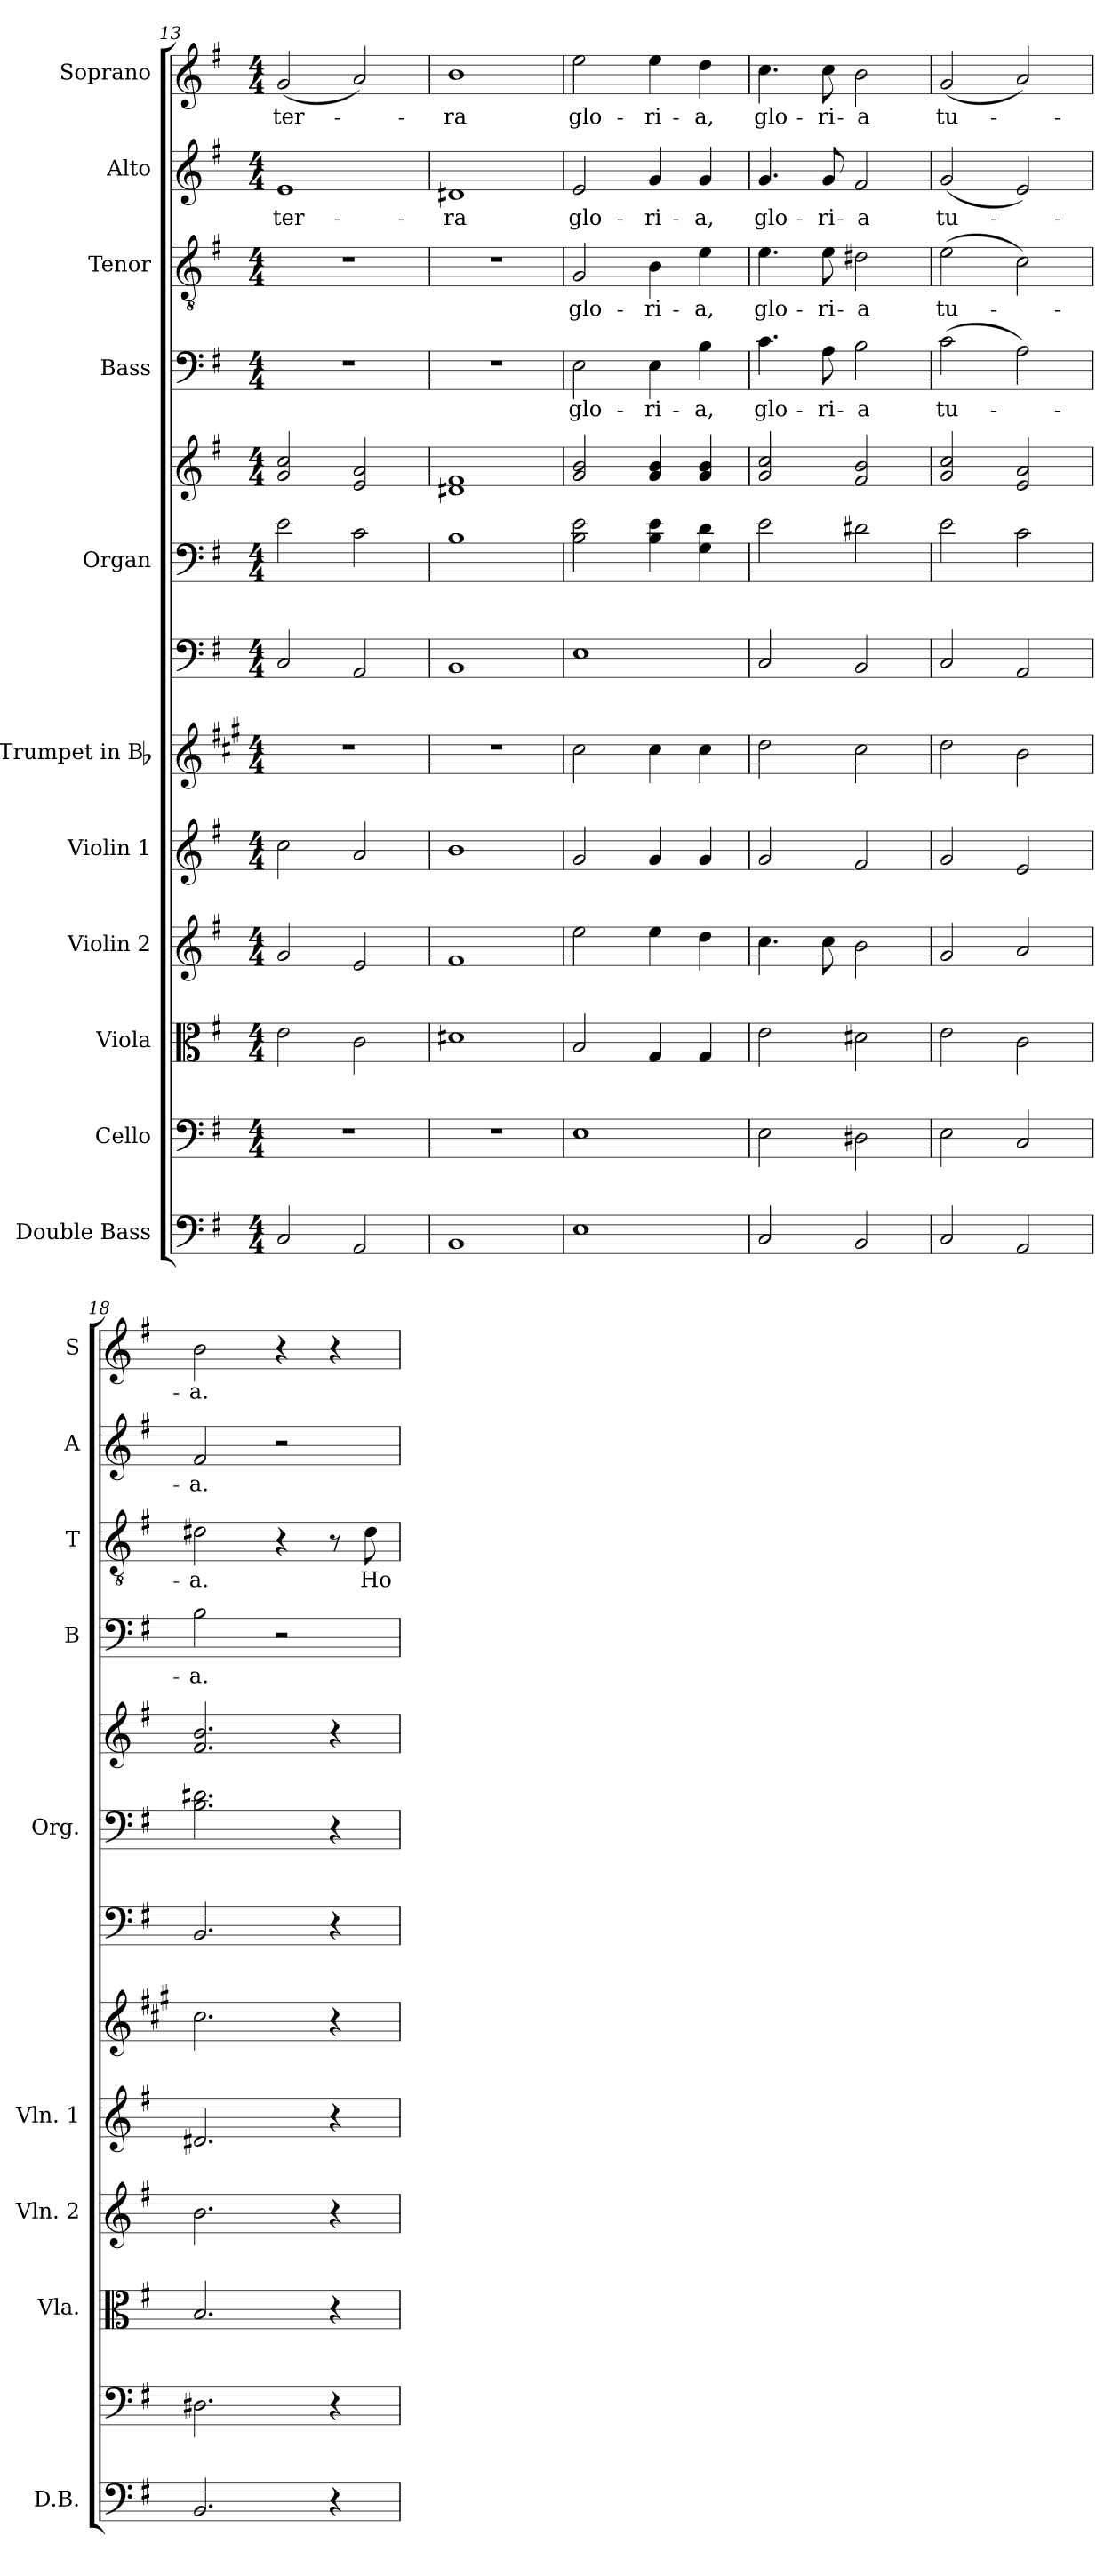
**kern	**kern	**kern	**kern	**kern	**kern	**kern	**kern	**kern	**kern	**text	**kern	**text	**kern	**text	**kern	**text
*part12	*part11	*part10	*part9	*part8	*part7	*part6	*part5	*part5	*part4	*part4	*part3	*part3	*part2	*part2	*part1	*part1
*staff13	*staff12	*staff11	*staff10	*staff9	*staff8	*staff7	*staff6	*staff5	*staff4	*staff4	*staff3	*staff3	*staff2	*staff2	*staff1	*staff1
*I"Double Bass	*I"Cello	*I"Viola	*I"Violin 2	*I"Violin 1	*I"Trumpet in Bb	*	*I"Organ	*	*I"Bass	*	*I"Tenor	*	*I"Alto	*	*I"Soprano	*
*I'D.B.	*	*I'Vla.	*I'Vln. 2	*I'Vln. 1	*	*	*I'Org.	*	*I'B	*	*I'T	*	*I'A	*	*I'S	*
*clefF4	*clefF4	*clefC3	*clefG2	*clefG2	*clefG2	*clefF4	*clefF4	*clefG2	*clefF4	*	*clefGv2	*	*clefG2	*	*clefG2	*
*ITrd7c12	*	*	*	*	*ITrd1c2	*	*	*	*	*	*	*	*	*	*	*
*k[f#]	*k[f#]	*k[f#]	*k[f#]	*k[f#]	*k[f#]	*k[f#]	*k[f#]	*k[f#]	*k[f#]	*	*k[f#]	*	*k[f#]	*	*k[f#]	*
*G:	*G:	*G:	*G:	*G:	*G:	*G:	*G:	*G:	*G:	*	*G:	*	*G:	*	*G:	*
*M4/4	*M4/4	*M4/4	*M4/4	*M4/4	*M4/4	*M4/4	*M4/4	*M4/4	*M4/4	*	*M4/4	*	*M4/4	*	*M4/4	*
=13	=13	=13	=13	=13	=13	=13	=13	=13	=13	=13	=13	=13	=13	=13	=13	=13
!	!	!	!	!	!	!	!	!	!	!	!	!	!	!LO:LY:b	!	!LO:LY:b
2CC/	1r	2e\	2g/	2cc\	1r	2C/	2e\	2g/ 2cc/	1r	.	1r	.	1e	ter-	(<2g/	ter-
2AAA/	.	2c\	2e/	2a/	.	2AA/	2c\	2e/ 2a/	.	.	.	.	.	.	2a/)	.
=14	=14	=14	=14	=14	=14	=14	=14	=14	=14	=14	=14	=14	=14	=14	=14	=14
!	!	!	!	!	!	!	!	!	!	!	!	!	!	!LO:LY:b	!	!LO:LY:b
1BBB	1r	1d#X	1f#	1b	1r	1BB	1B	1d#X 1f#	1r	.	1r	.	1d#X	-ra	1b	-ra
!!LO:PB:g=z
=15	=15	=15	=15	=15	=15	=15	=15	=15	=15	=15	=15	=15	=15	=15	=15	=15
!	!	!	!	!	!	!	!	!	!	!LO:LY:b	!	!LO:LY:b	!	!LO:LY:b	!	!LO:LY:b
1EE	1E	2B/	2ee\	2g/	2b\	1E	2B\ 2e\	2g/ 2b/	2E\	glo-	2G/	glo-	2e/	glo-	2ee\	glo-
!	!	!	!	!	!	!	!	!	!	!LO:LY:b	!	!LO:LY:b	!	!LO:LY:b	!	!LO:LY:b
.	.	4G/	4ee\	4g/	4b\	.	4B\ 4e\	4g/ 4b/	4E\	-ri-	4B\	-ri-	4g/	-ri-	4ee\	-ri-
!	!	!	!	!	!	!	!	!	!	!LO:LY:b	!	!LO:LY:b	!	!LO:LY:b	!	!LO:LY:b
.	.	4G/	4dd\	4g/	4b\	.	4G\ 4d\	4g/ 4b/	4B\	-a,	4e\	-a,	4g/	-a,	4dd\	-a,
=16	=16	=16	=16	=16	=16	=16	=16	=16	=16	=16	=16	=16	=16	=16	=16	=16
!	!	!	!	!	!	!	!	!	!	!LO:LY:b	!	!LO:LY:b	!	!LO:LY:b	!	!LO:LY:b
2CC/	2E\	2e\	4.cc\	2g/	2cc\	2C/	2e\	2g/ 2cc/	4.c\	glo-	4.e\	glo-	4.g/	glo-	4.cc\	glo-
!	!	!	!	!	!	!	!	!	!	!LO:LY:b	!	!LO:LY:b	!	!LO:LY:b	!	!LO:LY:b
.	.	.	8cc\	.	.	.	.	.	8A\	-ri-	8e\	-ri-	8g/	-ri-	8cc\	-ri-
!	!	!	!	!	!	!	!	!	!	!LO:LY:b	!	!LO:LY:b	!	!LO:LY:b	!	!LO:LY:b
2BBB/	2D#X\	2d#X\	2b\	2f#/	2b\	2BB/	2d#X\	2f#/ 2b/	2B\	-a	2d#X\	-a	2f#/	-a	2b\	-a
=17	=17	=17	=17	=17	=17	=17	=17	=17	=17	=17	=17	=17	=17	=17	=17	=17
!	!	!	!	!	!	!	!	!	!	!LO:LY:b	!	!LO:LY:b	!	!LO:LY:b	!	!LO:LY:b
2CC/	2E\	2e\	2g/	2g/	2cc\	2C/	2e\	2g/ 2cc/	(>2c\	tu-	(>2e\	tu-	(<2g/	tu-	(<2g/	tu-
2AAA/	2C/	2c\	2a/	2e/	2a\	2AA/	2c\	2e/ 2a/	2A\)	.	2c\)	.	2e/)	.	2a/)	.
=18	=18	=18	=18	=18	=18	=18	=18	=18	=18	=18	=18	=18	=18	=18	=18	=18
!	!	!	!	!	!	!	!	!	!	!LO:LY:b	!	!LO:LY:b	!	!LO:LY:b	!	!LO:LY:b
2.BBB/	2.D#X\	2.B/	2.b\	2.d#X/	2.b\	2.BB/	2.B\ 2.d#X\	2.f#/ 2.b/	2B\	-a.	2d#X\	-a.	2f#/	-a.	2b\	-a.
.	.	.	.	.	.	.	.	.	2r	.	4r	.	2r	.	4r	.
4r	4r	4r	4r	4r	4r	4r	4r	4r	.	.	8r	.	.	.	4r	.
!	!	!	!	!	!	!	!	!	!	!	!	!LO:LY:b	!	!	!	!
.	.	.	.	.	.	.	.	.	.	.	8d#\	Ho-	.	.	.	.
=	=	=	=	=	=	=	=	=	=	=	=	=	=	=	=	=
*-	*-	*-	*-	*-	*-	*-	*-	*-	*-	*-	*-	*-	*-	*-	*-	*-
